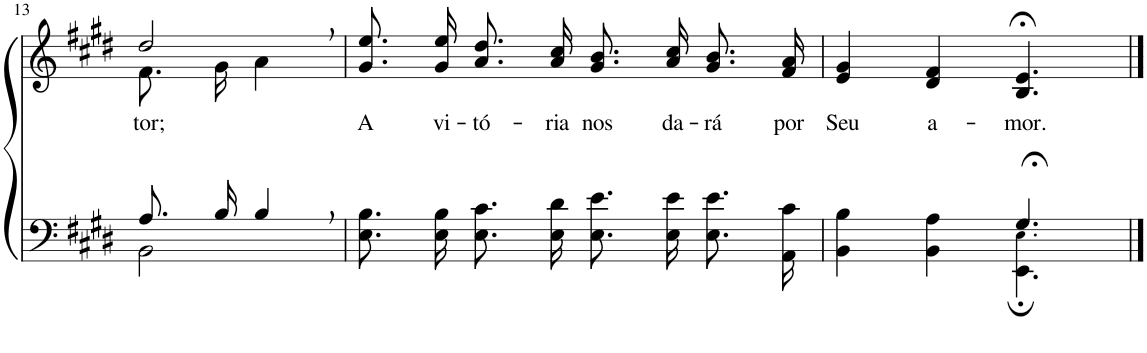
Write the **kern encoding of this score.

**kern	**kern	**text
*part2	*part1	*part1
*staff2	*staff1	*staff1
*I"Parte III e IV	*I"Parte I e II	*
!!LO:PB:g=z
*clefF4	*clefG2	*
*k[f#c#g#d#]	*k[f#c#g#d#]	*
*M4/4	*M4/4	*
=13	=13	=13
*^	*^	*
!	!	!	!	!LO:LY:b
8.A/L	2BB\	2dd#,/	8.f#\L	-tor;
16B/Jk	.	.	16g#\Jk	.
4B,/	.	.	4a\	.
*v	*v	*	*	*
=14	=14	=14	=14
!	!	!	!LO:LY:b
*	*v	*v	*
8.E\ 8.B\L	8.g#\ 8.ee\L	A
!	!	!LO:LY:b
16E\ 16B\Jk	16g#\ 16ee\Jk	vi-
!	!	!LO:LY:b
8.E\ 8.c#\L	8.a\ 8.dd#\L	-tó-
!	!	!LO:LY:b
16E\ 16d#\Jk	16a\ 16cc#\Jk	-ria
!	!	!LO:LY:b
8.E\ 8.e\L	8.g#/ 8.b/L	nos
!	!	!LO:LY:b
16E\ 16e\Jk	16a/ 16cc#/Jk	da-
!	!	!LO:LY:b
8.E\ 8.e\L	8.g#/ 8.b/L	-rá
!	!	!LO:LY:b
16AA\ 16c#\Jk	16f#/ 16a/Jk	por
=15	=15	=15
*^	*	*
!	!	!	!LO:LY:b
2ryy	4BB\ 4B\	4e/ 4g#/	Seu
!	!	!	!LO:LY:b
.	4BB\ 4A\	4d#/ 4f#/	a-
!	!	!	!LO:LY:b
4.G#;</	4.EE\; 4.E!\;	4.B/;< 4.e/;<	-mor.
*v	*v	*	*
==	==	==
*-	*-	*-
